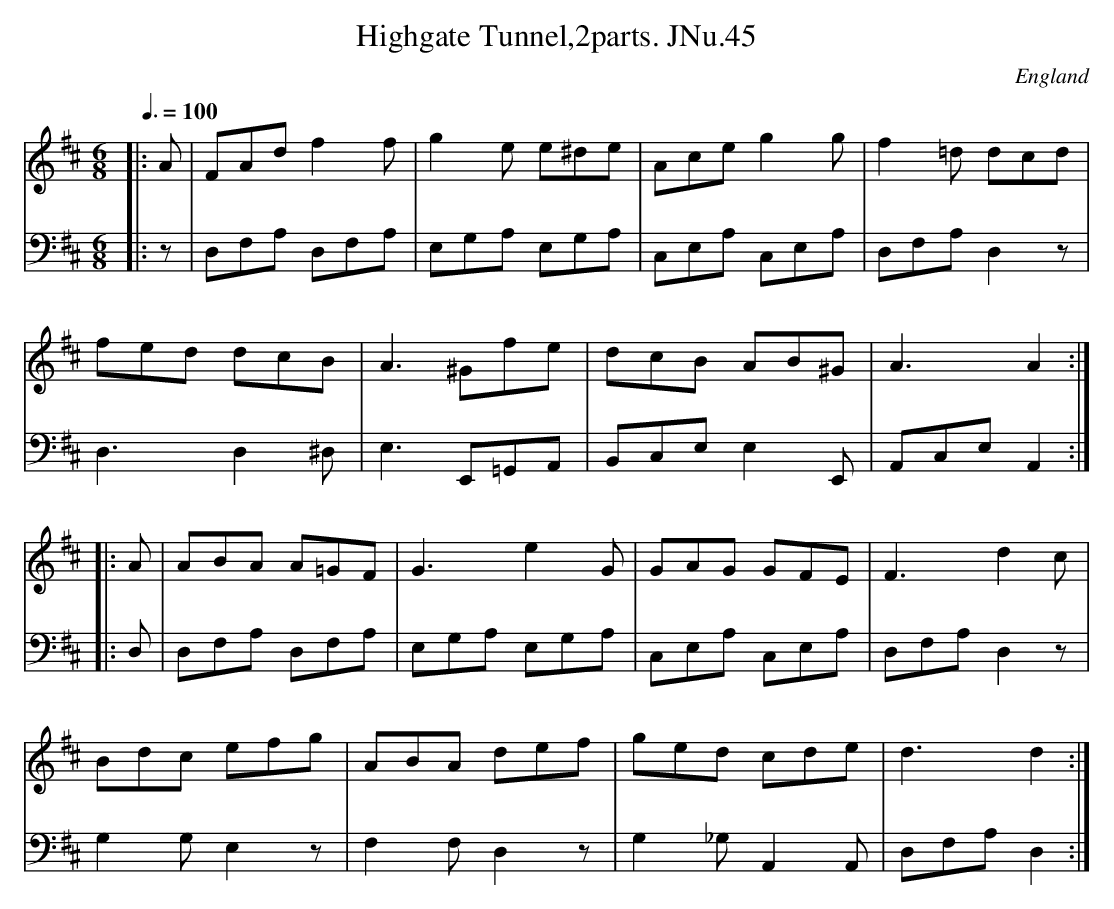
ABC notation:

X:1
T:Highgate Tunnel,2parts. JNu.45
L:1/8
M:6/8
O:England
Q:3/8=100
V:1
V:2 clef=bass
K:D
[V:1] |: A |FAd f2f | g2e e^de | Ace g2g | f2=d dcd |
[V:2] |: z |D,F,A, D,F,A, | E,G,A, E,G,A, | C,E,A, C,E,A, | D,F,A,D,2z |
[V:1] fed dcB | A3 ^Gfe | dcB AB^G | A3 A2 :|
[V:2] D,3D,2^D, | E,3E,,=G,,A,, | B,,C,E,E,2E,, | A,,C,E,A,,2 :|
[V:1] |: A |ABA A=GF | G3 e2G | GAG GFE | F3d2c |
[V:2] |: D,|D,F,A, D,F,A, | E,G,A, E,G,A, | C,E,A, C,E,A, | D,F,A,D,2z |
[V:1] Bdc efg | ABA def | ged cde | d3 d2 :|
[V:2] G,2G,E,2z | F,2F,D,2z | G,2_G,A,,2A,, | D,F,A,D,2 :|
